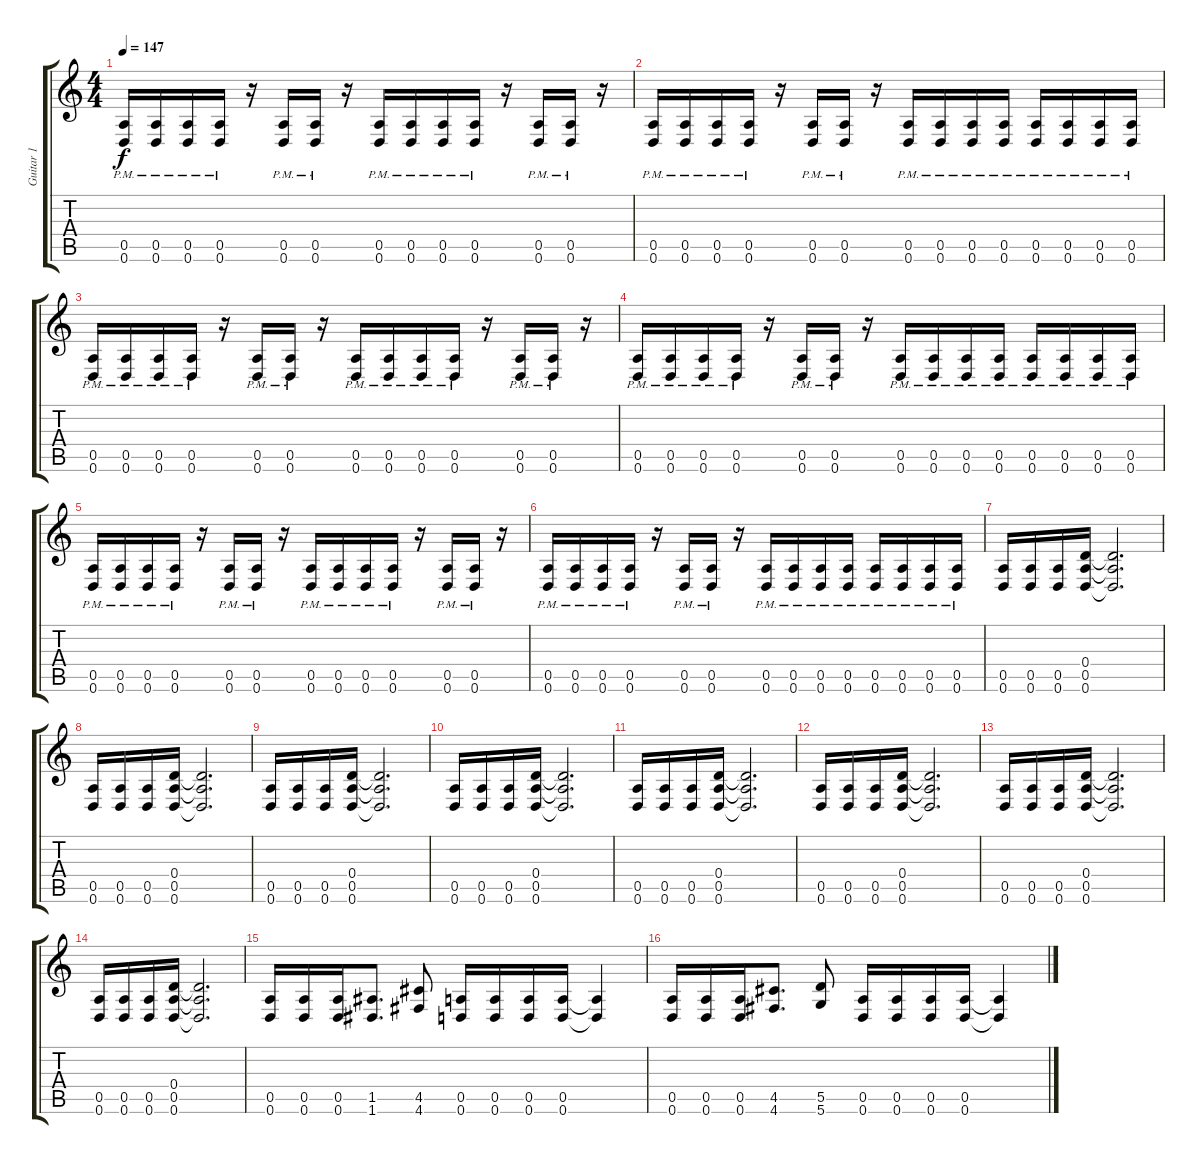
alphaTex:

\track ("Guitar 1" "Guitar 1") {instrument distortionguitar}
\staff {score tabs}
\tuning (E4 B3 G3 D3 A2 D2) {hide}
\ts (4 4)
\tempo 147
\clef g2
\ks c
(0.5{pm} 0.6{pm}).16{dy f} (0.5{pm} 0.6{pm}).16 (0.5{pm} 0.6{pm}).16 (0.5{pm} 0.6{pm}).16 r.16 (0.5{pm} 0.6{pm}).16 (0.5{pm} 0.6{pm}).16 r.16 (0.5{pm} 0.6{pm}).16 (0.5{pm} 0.6{pm}).16 (0.5{pm} 0.6{pm}).16 (0.5{pm} 0.6{pm}).16 r.16 (0.5{pm} 0.6{pm}).16 (0.5{pm} 0.6{pm}).16 r.16 |
(0.5{pm} 0.6{pm}).16 (0.5{pm} 0.6{pm}).16 (0.5{pm} 0.6{pm}).16 (0.5{pm} 0.6{pm}).16 r.16 (0.5{pm} 0.6{pm}).16 (0.5{pm} 0.6{pm}).16 r.16 (0.5{pm} 0.6{pm}).16 (0.5{pm} 0.6{pm}).16 (0.5{pm} 0.6{pm}).16 (0.5{pm} 0.6{pm}).16 (0.5{pm} 0.6{pm}).16 (0.5{pm} 0.6{pm}).16 (0.5{pm} 0.6{pm}).16 (0.5{pm} 0.6{pm}).16 |
(0.5{pm} 0.6{pm}).16 (0.5{pm} 0.6{pm}).16 (0.5{pm} 0.6{pm}).16 (0.5{pm} 0.6{pm}).16 r.16 (0.5{pm} 0.6{pm}).16 (0.5{pm} 0.6{pm}).16 r.16 (0.5{pm} 0.6{pm}).16 (0.5{pm} 0.6{pm}).16 (0.5{pm} 0.6{pm}).16 (0.5{pm} 0.6{pm}).16 r.16 (0.5{pm} 0.6{pm}).16 (0.5{pm} 0.6{pm}).16 r.16 |
(0.5{pm} 0.6{pm}).16 (0.5{pm} 0.6{pm}).16 (0.5{pm} 0.6{pm}).16 (0.5{pm} 0.6{pm}).16 r.16 (0.5{pm} 0.6{pm}).16 (0.5{pm} 0.6{pm}).16 r.16 (0.5{pm} 0.6{pm}).16 (0.5{pm} 0.6{pm}).16 (0.5{pm} 0.6{pm}).16 (0.5{pm} 0.6{pm}).16 (0.5{pm} 0.6{pm}).16 (0.5{pm} 0.6{pm}).16 (0.5{pm} 0.6{pm}).16 (0.5{pm} 0.6{pm}).16 |
(0.5{pm} 0.6{pm}).16 (0.5{pm} 0.6{pm}).16 (0.5{pm} 0.6{pm}).16 (0.5{pm} 0.6{pm}).16 r.16 (0.5{pm} 0.6{pm}).16 (0.5{pm} 0.6{pm}).16 r.16 (0.5{pm} 0.6{pm}).16 (0.5{pm} 0.6{pm}).16 (0.5{pm} 0.6{pm}).16 (0.5{pm} 0.6{pm}).16 r.16 (0.5{pm} 0.6{pm}).16 (0.5{pm} 0.6{pm}).16 r.16 |
(0.5{pm} 0.6{pm}).16 (0.5{pm} 0.6{pm}).16 (0.5{pm} 0.6{pm}).16 (0.5{pm} 0.6{pm}).16 r.16 (0.5{pm} 0.6{pm}).16 (0.5{pm} 0.6{pm}).16 r.16 (0.5{pm} 0.6{pm}).16 (0.5{pm} 0.6{pm}).16 (0.5{pm} 0.6{pm}).16 (0.5{pm} 0.6{pm}).16 (0.5{pm} 0.6{pm}).16 (0.5{pm} 0.6{pm}).16 (0.5{pm} 0.6{pm}).16 (0.5{pm} 0.6{pm}).16 |
(0.5 0.6).16 (0.5 0.6).16 (0.5 0.6).16 (0.4 0.5 0.6).16 (0.4{t} 0.5{t} 0.6{t}).2{d} |
(0.5 0.6).16 (0.5 0.6).16 (0.5 0.6).16 (0.4 0.5 0.6).16 (0.4{t} 0.5{t} 0.6{t}).2{d} |
(0.5 0.6).16 (0.5 0.6).16 (0.5 0.6).16 (0.4 0.5 0.6).16 (0.4{t} 0.5{t} 0.6{t}).2{d} |
(0.5 0.6).16 (0.5 0.6).16 (0.5 0.6).16 (0.4 0.5 0.6).16 (0.4{t} 0.5{t} 0.6{t}).2{d} |
(0.5 0.6).16 (0.5 0.6).16 (0.5 0.6).16 (0.4 0.5 0.6).16 (0.4{t} 0.5{t} 0.6{t}).2{d} |
(0.5 0.6).16 (0.5 0.6).16 (0.5 0.6).16 (0.4 0.5 0.6).16 (0.4{t} 0.5{t} 0.6{t}).2{d} |
(0.5 0.6).16 (0.5 0.6).16 (0.5 0.6).16 (0.4 0.5 0.6).16 (0.4{t} 0.5{t} 0.6{t}).2{d} |
(0.5 0.6).16 (0.5 0.6).16 (0.5 0.6).16 (0.4 0.5 0.6).16 (0.4{t} 0.5{t} 0.6{t}).2{d} |
(0.5 0.6).16 (0.5 0.6).16 (0.5 0.6).16 (1.5 1.6).8{d} (4.5 4.6).8 (0.5 0.6).16 (0.5 0.6).16 (0.5 0.6).16 (0.5 0.6).16 (0.5{t} 0.6{t}).4 |
(0.5 0.6).16 (0.5 0.6).16 (0.5 0.6).16 (4.5 4.6).8{d} (5.5 5.6).8 (0.5 0.6).16 (0.5 0.6).16 (0.5 0.6).16 (0.5 0.6).16 (0.5{t} 0.6{t}).4
